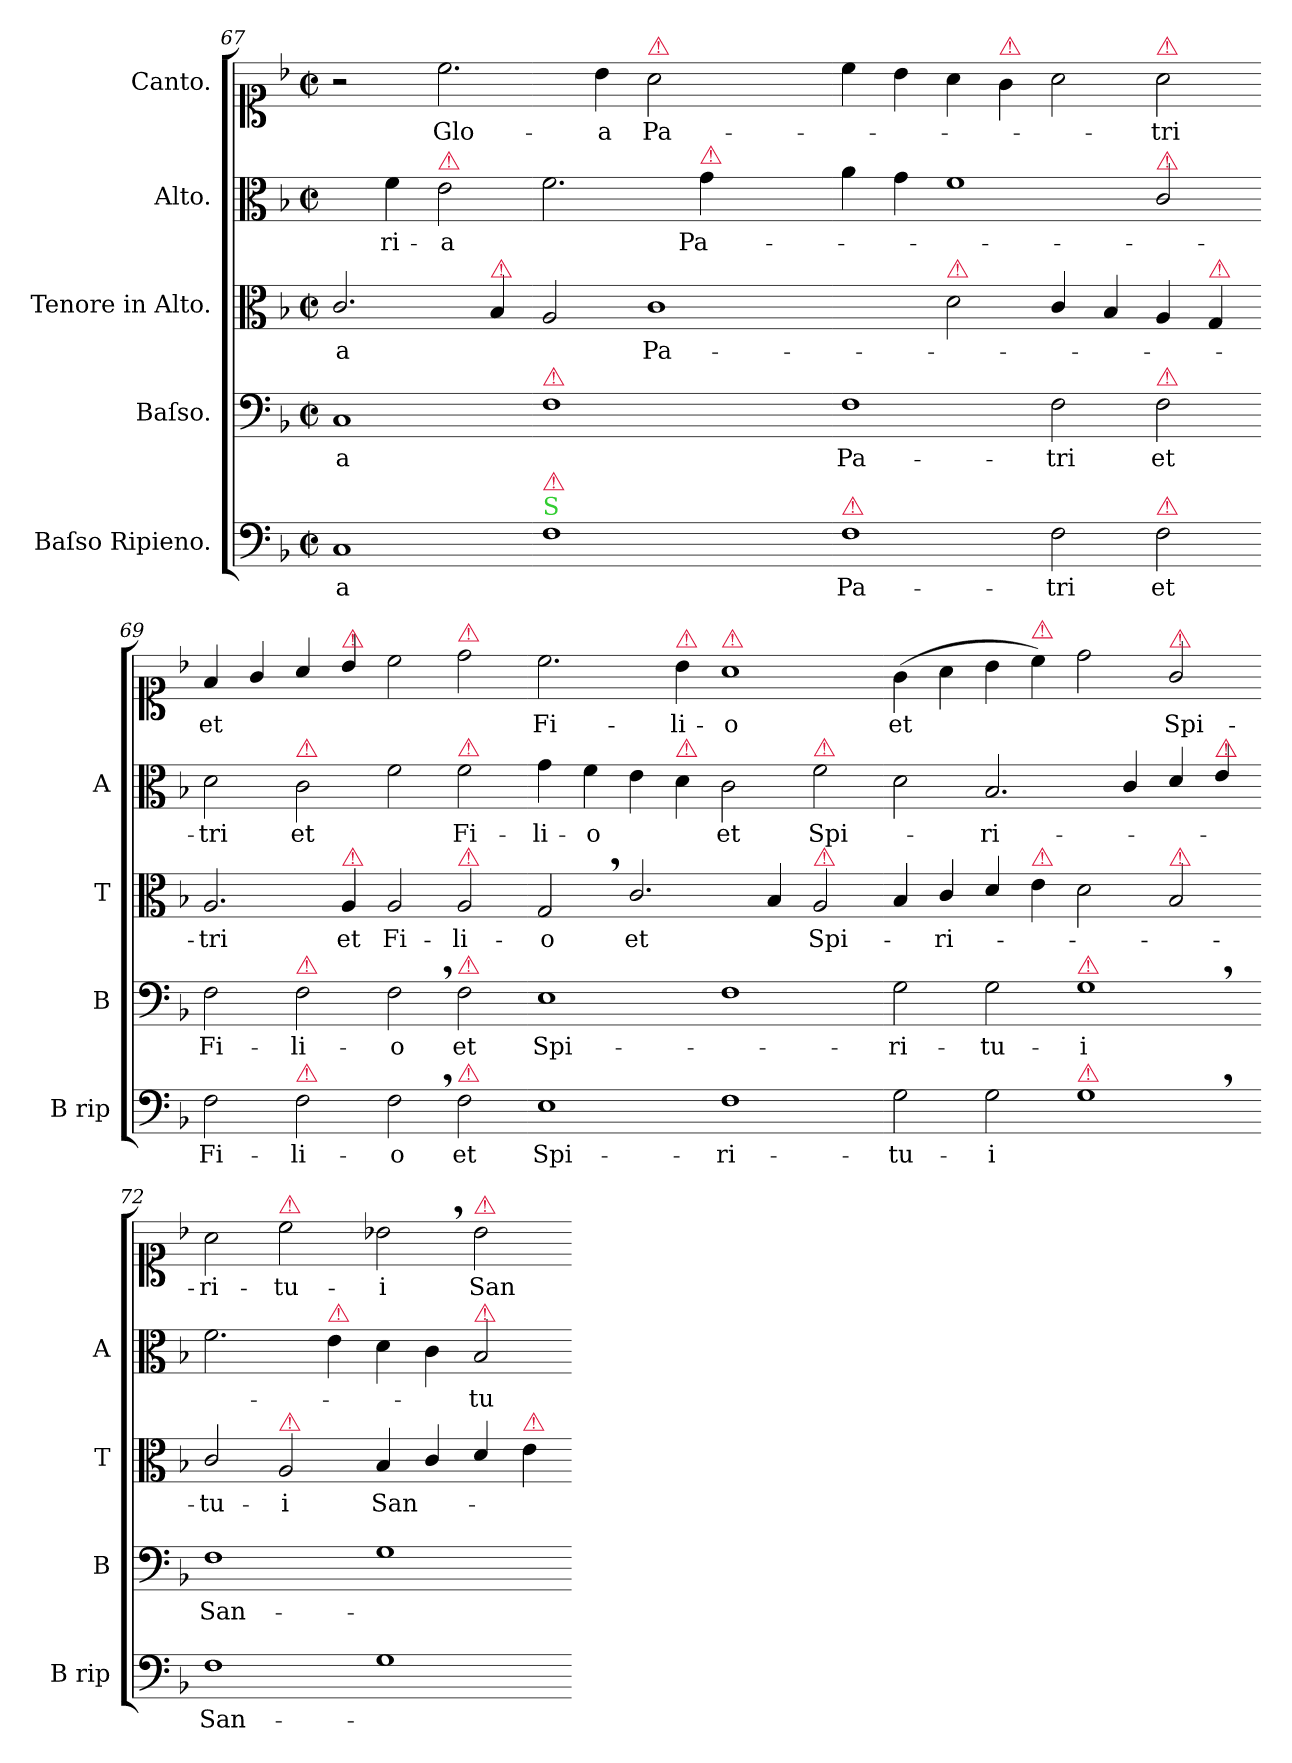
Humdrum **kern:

**kern	**text	**kern	**text	**kern	**text	**kern	**text	**kern	**text
*part5	*part5	*part4	*part4	*part3	*part3	*part2	*part2	*part1	*part1
*staff5	*staff5	*staff4	*staff4	*staff3	*staff3	*staff2	*staff2	*staff1	*staff1
*I"Baſso Ripieno.	*	*I"Baſso.	*	*I"Tenore in Alto.	*	*I"Alto.	*	*I"Canto.	*
*I'B rip	*	*I'B	*	*I'T	*	*I'A	*	*	*
*clefF4	*	*clefF4	*	*clefC3	*	*clefC3	*	*clefC1	*
*k[b-]	*	*k[b-]	*	*k[b-]	*	*k[b-]	*	*k[b-]	*
*M1/2	*	*M1/2	*	*M1/2	*	*M1/2	*	*M1/2	*
*met(c|)	*	*met(c|)	*	*met(c|)	*	*met(c|)	*	*met(c|)	*
=67	=67	=67	=67	=67	=67	=67	=67	=67	=67
1C	-a	1C	-a	2.c/	-a	4ryy	.	2r	.
.	.	.	.	.	.	4f\	-ri-	.	.
!	!	!	!	!	!	!LO:TX:a:color=crimson:t=⚠	!	!	!
.	.	.	.	.	.	2e\	-a	2.cc\	Glo-
!	!	!	!	!LO:TX:a:color=crimson:t=⚠	!	!	!	!	!
.	.	.	.	4B-/	.	.	.	.	.
!	!	!LO:TX:a:color=crimson:t=⚠	!	!	!	!	!	!	!
!LO:TX:a:color=limegreen:t=S	!	!	!	!	!	!	!	!	!
!LO:TX:a:color=crimson:t=⚠	!	!	!	!	!	!	!	!	!
1F	.	1F	.	2A/	.	2.f\	.	.	.
.	.	.	.	.	.	.	.	4b-\	-a
!	!	!	!	!	!	!	!	!LO:TX:a:color=crimson:t=⚠	!
.	.	.	.	1c\	Pa-	.	.	2a\	Pa-
!	!	!	!	!	!	!LO:TX:a:color=crimson:t=⚠	!	!	!
.	.	.	.	.	.	4g\	Pa-	.	.
2ryy	.	2ryy	.	.	.	2ryy	.	2ryy	.
=68-	=68-	=68-	=68-	=68-	=68-	=68-	=68-	=68-	=68-
!LO:TX:a:color=crimson:t=⚠	!	!	!	!	!	!	!	!	!
1F	Pa-	1F	Pa-	2ryy	.	4a\	.	4cc\	.
.	.	.	.	.	.	4g\	.	4b-\	.
!	!	!	!	!LO:TX:a:color=crimson:t=⚠	!	!	!	!	!
.	.	.	.	2d\	.	1f\	.	4a\	.
!	!	!	!	!	!	!	!	!LO:TX:a:color=crimson:t=⚠	!
.	.	.	.	.	.	.	.	4g\	.
2F\	-tri	2F\	-tri	4c/	.	.	.	2a\	.
.	.	.	.	4B-/	.	.	.	.	.
!	!	!	!	!	!	!	!	!LO:TX:a:color=crimson:t=⚠	!
!	!	!	!	!	!	!LO:TX:a:color=crimson:t=⚠	!	!	!
!	!	!LO:TX:a:color=crimson:t=⚠	!	!	!	!	!	!	!
!LO:TX:a:color=crimson:t=⚠	!	!	!	!	!	!	!	!	!
2F\	et	2F\	et	4A/	.	2c/	.	2a\	-tri
!	!	!	!	!LO:TX:a:color=crimson:t=⚠	!	!	!	!	!
.	.	.	.	4G/	.	.	.	.	.
=69-	=69-	=69-	=69-	=69-	=69-	=69-	=69-	=69-	=69-
2F\	Fi-	2F\	Fi-	2.A/	-tri	2d\	-tri	4f/	et
.	.	.	.	.	.	.	.	4g/	.
!	!	!	!	!	!	!LO:TX:a:color=crimson:t=⚠	!	!	!
!	!	!LO:TX:a:color=crimson:t=⚠	!	!	!	!	!	!	!
!LO:TX:a:color=crimson:t=⚠	!	!	!	!	!	!	!	!	!
2F\	-li-	2F\	-li-	.	.	2c\	et	4a/	.
!	!	!	!	!	!	!	!	!LO:TX:a:color=crimson:t=⚠	!
!	!	!	!	!LO:TX:a:color=crimson:t=⚠	!	!	!	!	!
.	.	.	.	4A/	et	.	.	4b-/	.
2F,\	-o	2F,\	-o	2A/	Fi-	2f\	.	2cc\	.
!	!	!	!	!	!	!	!	!LO:TX:a:color=crimson:t=⚠	!
!	!	!	!	!	!	!LO:TX:a:color=crimson:t=⚠	!	!	!
!	!	!	!	!LO:TX:a:color=crimson:t=⚠	!	!	!	!	!
!	!	!LO:TX:a:color=crimson:t=⚠	!	!	!	!	!	!	!
!LO:TX:a:color=crimson:t=⚠	!	!	!	!	!	!	!	!	!
2F\	et	2F\	et	2A/	-li-	2f\	Fi-	2dd\	.
=70-	=70-	=70-	=70-	=70-	=70-	=70-	=70-	=70-	=70-
1E	Spi-	1E	Spi-	2G,/	-o	4g\	-li-	2.cc\	Fi-
.	.	.	.	.	.	4f\	-o	.	.
.	.	.	.	2.c/	et	4e\	.	.	.
!	!	!	!	!	!	!	!	!LO:TX:a:color=crimson:t=⚠	!
!	!	!	!	!	!	!LO:TX:a:color=crimson:t=⚠	!	!	!
.	.	.	.	.	.	4d\	.	4b-\	-li-
!	!	!	!	!	!	!	!	!LO:TX:a:color=crimson:t=⚠	!
1F	-ri-	1F	.	.	.	2c\	et	1a	-o
.	.	.	.	4B-/	.	.	.	.	.
!	!	!	!	!	!	!LO:TX:a:color=crimson:t=⚠	!	!	!
!	!	!	!	!LO:TX:a:color=crimson:t=⚠	!	!	!	!	!
.	.	.	.	2A/	Spi-	2f\	Spi-	.	.
=71-	=71-	=71-	=71-	=71-	=71-	=71-	=71-	=71-	=71-
2G\	-tu-	2G\	-ri-	4B-/	.	2d\	.	(>4g\	et
.	.	.	.	4c/	ri-	.	.	4a\	.
2G\	-i	2G\	-tu-	4d/	.	2.B-/	-ri-	4b-\	.
!	!	!	!	!	!	!	!	!LO:TX:a:color=crimson:t=⚠	!
!	!	!	!	!LO:TX:a:color=crimson:t=⚠	!	!	!	!	!
.	.	.	.	4e\	.	.	.	4cc\)	.
!	!	!LO:TX:a:color=crimson:t=⚠	!	!	!	!	!	!	!
!LO:TX:a:color=crimson:t=⚠	!	!	!	!	!	!	!	!	!
1G,	.	1G,	-i	2d\	.	.	.	2dd\	.
.	.	.	.	.	.	4c/	.	.	.
!	!	!	!	!	!	!	!	!LO:TX:a:color=crimson:t=⚠	!
!	!	!	!	!LO:TX:a:color=crimson:t=⚠	!	!	!	!	!
.	.	.	.	2B-/	.	4d/	.	2g/	Spi-
!	!	!	!	!	!	!LO:TX:a:color=crimson:t=⚠	!	!	!
.	.	.	.	.	.	4e/	.	.	.
=72-	=72-	=72-	=72-	=72-	=72-	=72-	=72-	=72-	=72-
1F	San-	1F	San-	2c/	-tu-	2.f\	.	2a\	-ri-
!	!	!	!	!	!	!	!	!LO:TX:a:color=crimson:t=⚠	!
!	!	!	!	!LO:TX:a:color=crimson:t=⚠	!	!	!	!	!
.	.	.	.	2A/	-i	.	.	2cc\	-tu-
!	!	!	!	!	!	!LO:TX:a:color=crimson:t=⚠	!	!	!
.	.	.	.	.	.	4e\	.	.	.
1G	.	1G	.	4B-/	San-	4d\	.	2b-X,\	-i
.	.	.	.	4c/	.	4c\	.	.	.
!	!	!	!	!	!	!	!	!LO:TX:a:color=crimson:t=⚠	!
!	!	!	!	!	!	!LO:TX:a:color=crimson:t=⚠	!	!	!
.	.	.	.	4d/	.	2B-/	-tu-	2b-\	San-
!	!	!	!	!LO:TX:a:color=crimson:t=⚠	!	!	!	!	!
.	.	.	.	4e\	.	.	.	.	.
=-	=-	=-	=-	=-	=-	=-	=-	=-	=-
*-	*-	*-	*-	*-	*-	*-	*-	*-	*-
